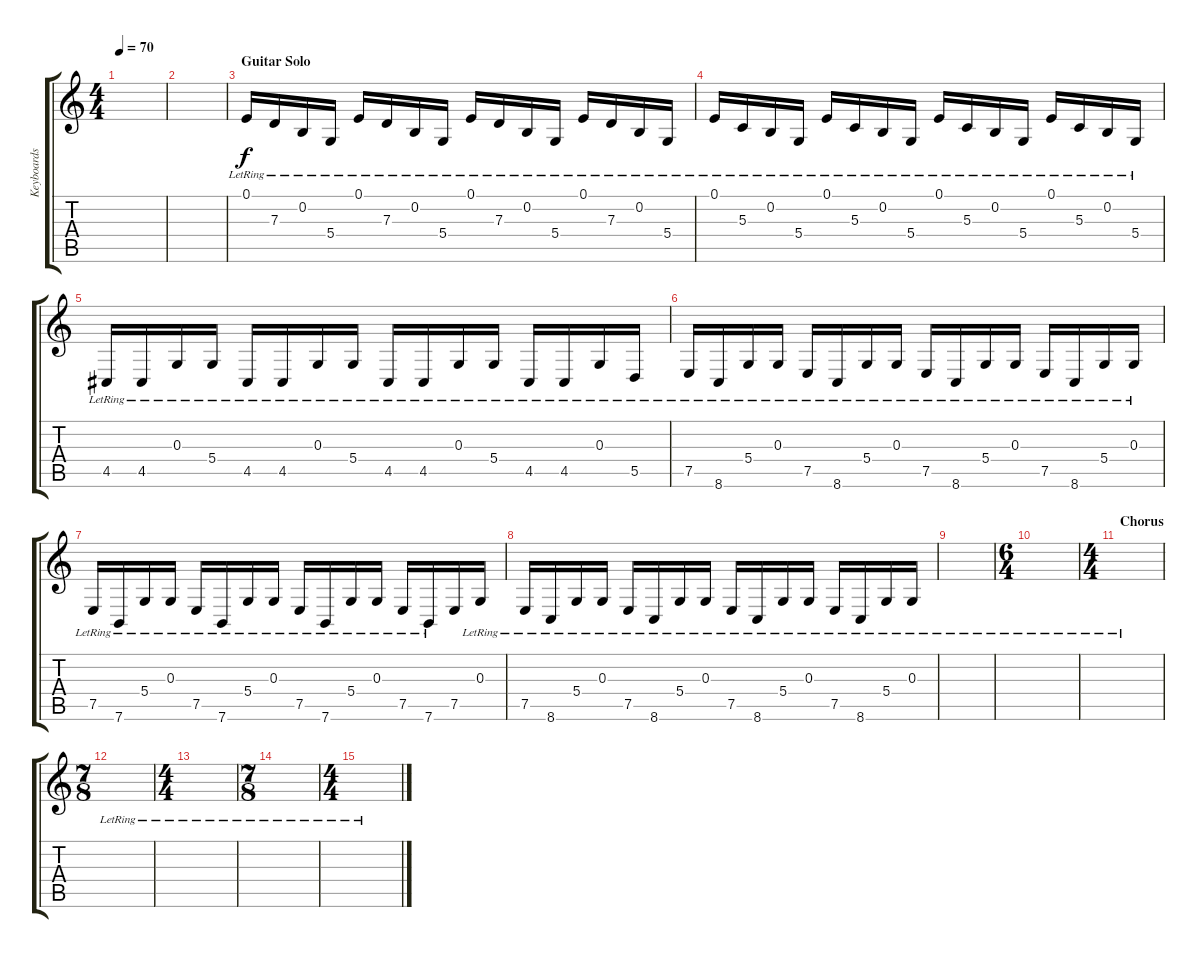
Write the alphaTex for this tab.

\track ("Keyboards" "Keyboards") {instrument brightacousticpiano}
\staff {score tabs}
\tuning (E4 B3 G3 D3 A2 E2) {hide}
\ts (4 4)
\tempo 70
\clef g2
\ks c
|
|
\section ("" "Guitar Solo")
0.1{lr}.16 7.3{lr}.16 0.2{lr}.16 5.4{lr}.16 0.1{lr}.16 7.3{lr}.16 0.2{lr}.16 5.4{lr}.16 0.1{lr}.16 7.3{lr}.16 0.2{lr}.16 5.4{lr}.16 0.1{lr}.16 7.3{lr}.16 0.2{lr}.16 5.4{lr}.16 |
0.1{lr}.16 5.3{lr}.16 0.2{lr}.16 5.4{lr}.16 0.1{lr}.16 5.3{lr}.16 0.2{lr}.16 5.4{lr}.16 0.1{lr}.16 5.3{lr}.16 0.2{lr}.16 5.4{lr}.16 0.1{lr}.16 5.3{lr}.16 0.2{lr}.16 5.4{lr}.16 |
4.5{lr}.16 4.5{lr}.16 0.3{lr}.16 5.4{lr}.16 4.5{lr}.16 4.5{lr}.16 0.3{lr}.16 5.4{lr}.16 4.5{lr}.16 4.5{lr}.16 0.3{lr}.16 5.4{lr}.16 4.5{lr}.16 4.5{lr}.16 0.3{lr}.16 5.5{lr}.16 |
7.5{lr}.16 8.6{lr}.16 5.4{lr}.16 0.3{lr}.16 7.5{lr}.16 8.6{lr}.16 5.4{lr}.16 0.3{lr}.16 7.5{lr}.16 8.6{lr}.16 5.4{lr}.16 0.3{lr}.16 7.5{lr}.16 8.6{lr}.16 5.4{lr}.16 0.3{lr}.16 |
7.5{lr}.16 7.6{lr}.16 5.4{lr}.16 0.3{lr}.16 7.5{lr}.16 7.6{lr}.16 5.4{lr}.16 0.3{lr}.16 7.5{lr}.16 7.6{lr}.16 5.4{lr}.16 0.3{lr}.16 7.5{lr}.16 7.6{lr}.16 7.5.16 0.3{lr}.16 |
7.5{lr}.16 8.6{lr}.16 5.4{lr}.16 0.3{lr}.16 7.5{lr}.16 8.6{lr}.16 5.4{lr}.16 0.3{lr}.16 7.5{lr}.16 8.6{lr}.16 5.4{lr}.16 0.3{lr}.16 7.5{lr}.16 8.6{lr}.16 5.4{lr}.16 0.3{lr}.16 |
|
\ts (6 4)
|
\ts (4 4)
\section ("" "Chorus")
|
\ts (7 8)
|
\ts (4 4)
|
\ts (7 8)
|
\ts (4 4)
